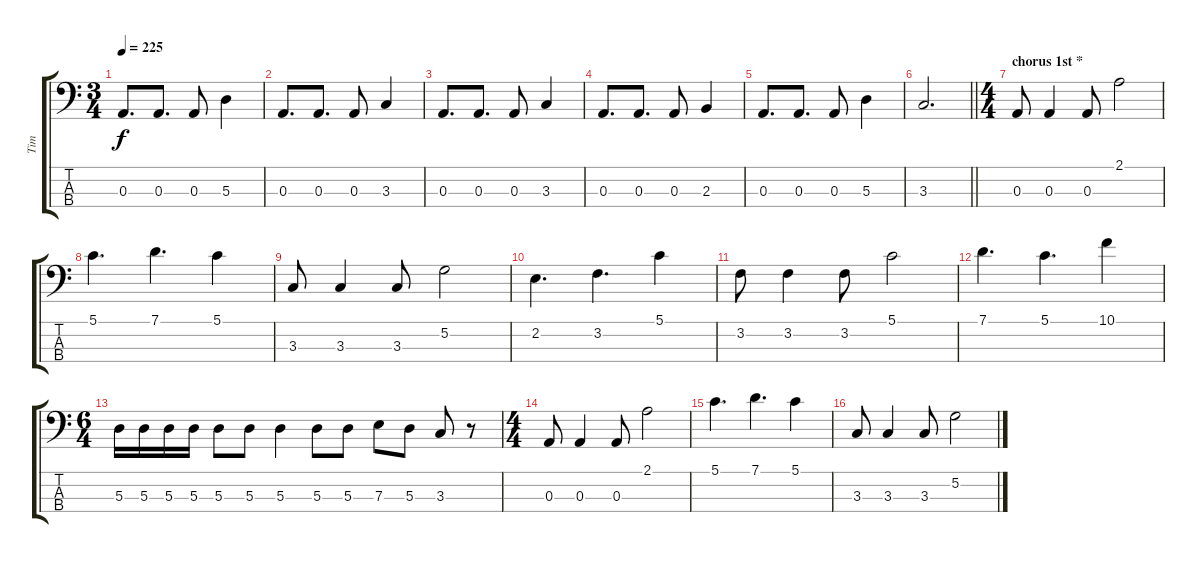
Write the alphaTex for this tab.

\track ("Tim" "Tim") {instrument electricbasspick}
\staff {score tabs}
\tuning (G2 D2 A1 E1) {hide}
\ts (3 4)
\tempo 225
\clef f4
\ks c
0.3.8{d dy f} 0.3.8{d} 0.3.8 5.3.4 |
0.3.8{d} 0.3.8{d} 0.3.8 3.3.4 |
0.3.8{d} 0.3.8{d} 0.3.8 3.3.4 |
0.3.8{d} 0.3.8{d} 0.3.8 2.3.4 |
0.3.8{d} 0.3.8{d} 0.3.8 5.3.4 |
\barLineRight lightlight
3.3.2{d} |
\ts (4 4)
\section ("" "chorus 1st *")
0.3.8 0.3.4 0.3.8 2.1.2 |
5.1.4{d} 7.1.4{d} 5.1.4 |
3.3.8 3.3.4 3.3.8 5.2.2 |
2.2.4{d} 3.2.4{d} 5.1.4 |
3.2.8 3.2.4 3.2.8 5.1.2 |
7.1.4{d} 5.1.4{d} 10.1.4 |
\ts (6 4)
5.3.16 5.3.16 5.3.16 5.3.16 5.3.8 5.3.8 5.3.4 5.3.8 5.3.8 7.3.8 5.3.8 3.3.8 r.8 |
\ts (4 4)
0.3.8 0.3.4 0.3.8 2.1.2 |
5.1.4{d} 7.1.4{d} 5.1.4 |
3.3.8 3.3.4 3.3.8 5.2.2
